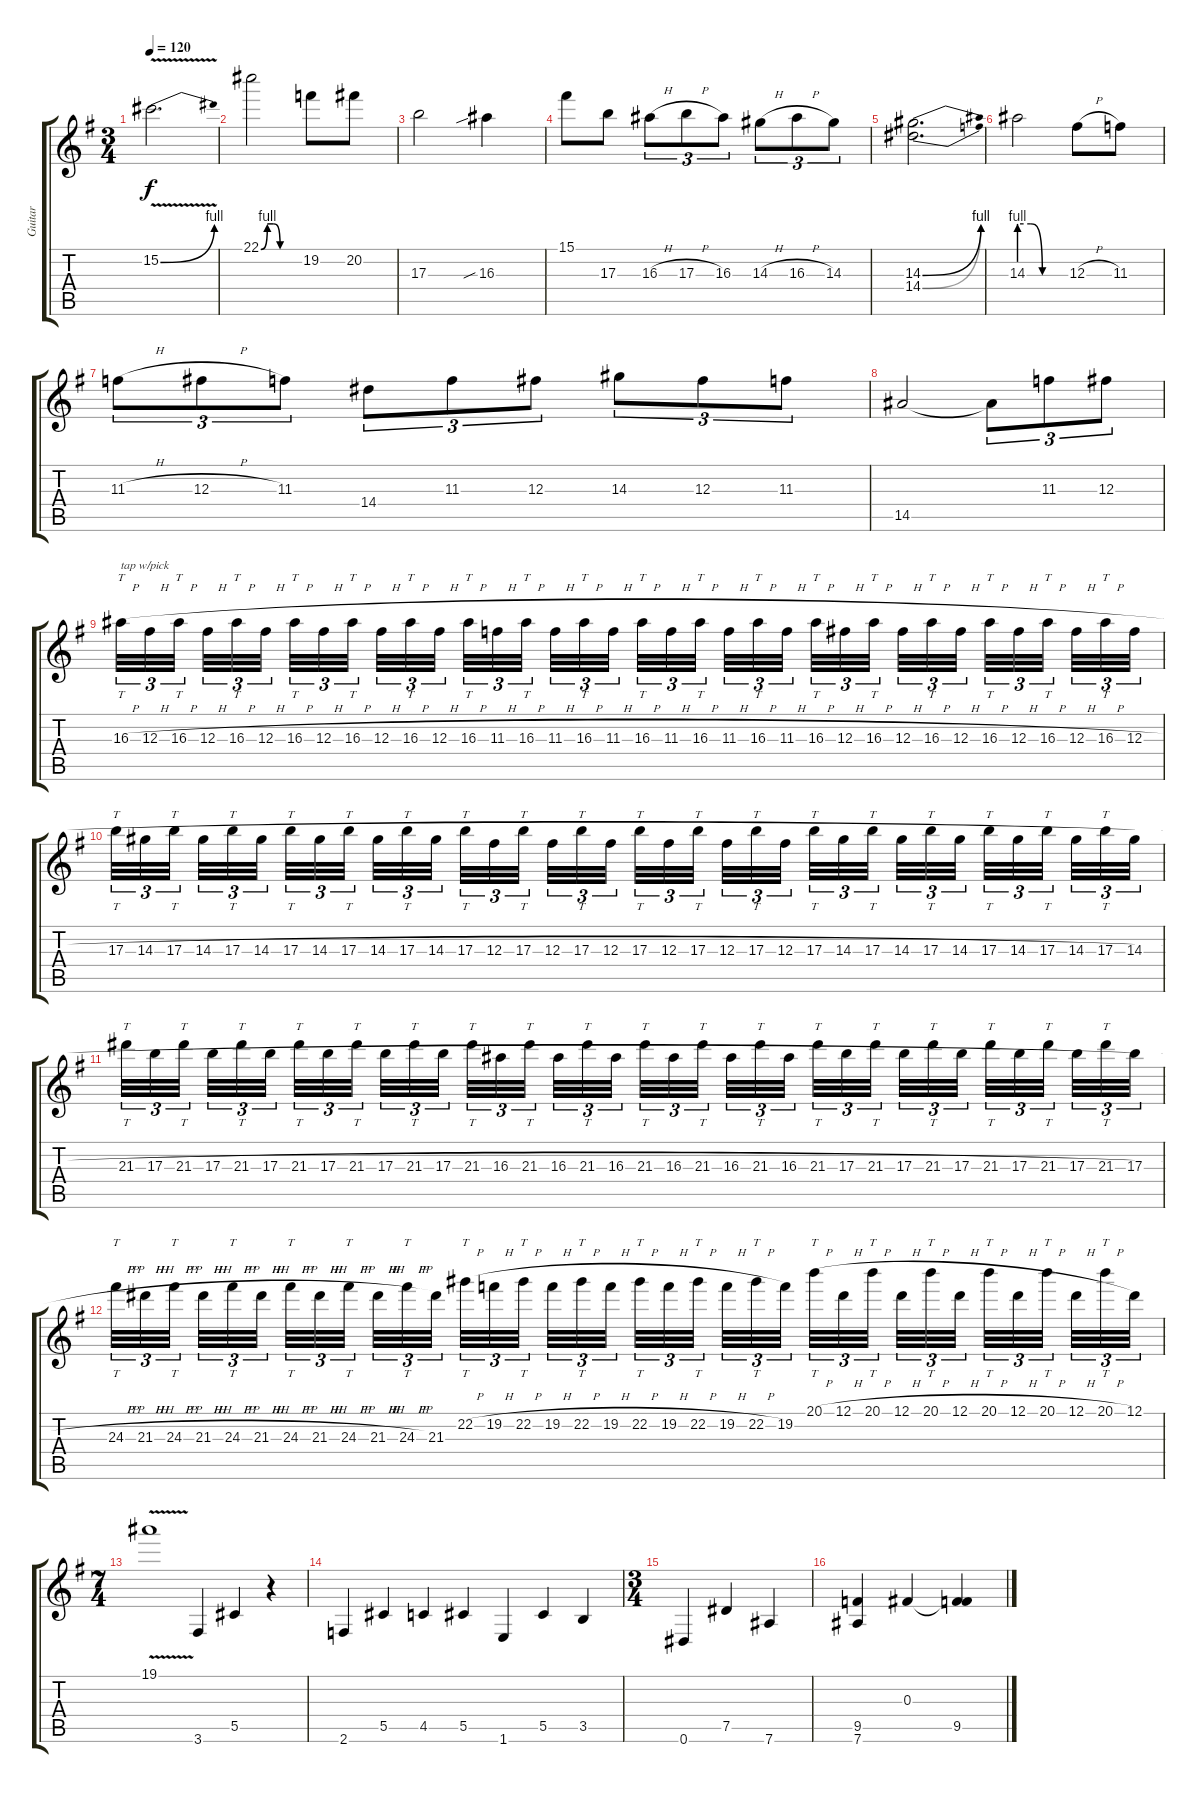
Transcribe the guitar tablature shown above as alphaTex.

\track ("Guitar" "Guitar") {instrument acousticguitarsteel}
\staff {score tabs}
\tuning (Eb4 Bb3 Gb3 Db3 Ab2 Eb2) {hide}
\ts (3 4)
\tempo 120
\clef g2
\ks g
15.2{be (bend 0 0 60 4) v}.2{d dy f} |
22.1{be (custom 0 0 10 4 20 4 30 0 60 0)}.2 19.2.8 20.2.8 |
17.3.2 16.3{sib}.4 |
15.1.8 17.3.8 16.3{h}.8{tu (3 2)} 17.3{h}.8{tu (3 2)} 16.3.8{tu (3 2)} 14.3{h}.8{tu (3 2)} 16.3{h}.8{tu (3 2)} 14.3.8{tu (3 2)} |
(14.3{be (bend 0 0 60 4)} 14.4{be (bend 0 0 60 4)}).2{d} |
14.3{be (custom 0 4 15 4 30 0 60 0)}.2 12.3{h}.8 11.3.8 |
11.3{h}.8{tu (3 2)} 12.3{h}.8{tu (3 2)} 11.3.8{tu (3 2)} 14.4.8{tu (3 2)} 11.3.8{tu (3 2)} 12.3.8{tu (3 2)} 14.3.8{tu (3 2)} 12.3.8{tu (3 2)} 11.3.8{tu (3 2)} |
14.5.2 14.5{t}.8{tu (3 2)} 11.3.8{tu (3 2)} 12.3.8{tu (3 2)} |
16.3{h}.32{tt tu (3 2) txt "tap w/pick"} 12.3{h}.32{tu (3 2)} 16.3{h}.32{tt tu (3 2) beam splitsecondary} 12.3{h}.32{tu (3 2)} 16.3{h}.32{tt tu (3 2)} 12.3{h}.32{tu (3 2) beam splitsecondary} 16.3{h}.32{tt tu (3 2)} 12.3{h}.32{tu (3 2)} 16.3{h}.32{tt tu (3 2) beam splitsecondary} 12.3{h}.32{tu (3 2)} 16.3{h}.32{tt tu (3 2)} 12.3{h}.32{tu (3 2)} 16.3{h}.32{tt tu (3 2)} 11.3{h}.32{tu (3 2)} 16.3{h}.32{tt tu (3 2) beam splitsecondary} 11.3{h}.32{tu (3 2)} 16.3{h}.32{tt tu (3 2)} 11.3{h}.32{tu (3 2) beam splitsecondary} 16.3{h}.32{tt tu (3 2)} 11.3{h}.32{tu (3 2)} 16.3{h}.32{tt tu (3 2) beam splitsecondary} 11.3{h}.32{tu (3 2)} 16.3{h}.32{tt tu (3 2)} 11.3{h}.32{tu (3 2)} 16.3{h}.32{tt tu (3 2)} 12.3{h}.32{tu (3 2)} 16.3{h}.32{tt tu (3 2) beam splitsecondary} 12.3{h}.32{tu (3 2)} 16.3{h}.32{tt tu (3 2)} 12.3{h}.32{tu (3 2) beam splitsecondary} 16.3{h}.32{tt tu (3 2)} 12.3{h}.32{tu (3 2)} 16.3{h}.32{tt tu (3 2) beam splitsecondary} 12.3{h}.32{tu (3 2)} 16.3{h}.32{tt tu (3 2)} 12.3{h}.32{tu (3 2)} |
17.3{h}.32{tt tu (3 2)} 14.3{h}.32{tu (3 2)} 17.3{h}.32{tt tu (3 2) beam splitsecondary} 14.3{h}.32{tu (3 2)} 17.3{h}.32{tt tu (3 2)} 14.3{h}.32{tu (3 2) beam splitsecondary} 17.3{h}.32{tt tu (3 2)} 14.3{h}.32{tu (3 2)} 17.3{h}.32{tt tu (3 2) beam splitsecondary} 14.3{h}.32{tu (3 2)} 17.3{h}.32{tt tu (3 2)} 14.3{h}.32{tu (3 2)} 17.3{h}.32{tt tu (3 2)} 12.3{h}.32{tu (3 2)} 17.3{h}.32{tt tu (3 2) beam splitsecondary} 12.3{h}.32{tu (3 2)} 17.3{h}.32{tt tu (3 2)} 12.3{h}.32{tu (3 2) beam splitsecondary} 17.3{h}.32{tt tu (3 2)} 12.3{h}.32{tu (3 2)} 17.3{h}.32{tt tu (3 2) beam splitsecondary} 12.3{h}.32{tu (3 2)} 17.3{h}.32{tt tu (3 2)} 12.3{h}.32{tu (3 2)} 17.3{h}.32{tt tu (3 2)} 14.3{h}.32{tu (3 2)} 17.3{h}.32{tt tu (3 2) beam splitsecondary} 14.3{h}.32{tu (3 2)} 17.3{h}.32{tt tu (3 2)} 14.3{h}.32{tu (3 2) beam splitsecondary} 17.3{h}.32{tt tu (3 2)} 14.3{h}.32{tu (3 2)} 17.3{h}.32{tt tu (3 2) beam splitsecondary} 14.3{h}.32{tu (3 2)} 17.3{h}.32{tt tu (3 2)} 14.3{h}.32{tu (3 2)} |
21.3{h}.32{tt tu (3 2)} 17.3{h}.32{tu (3 2)} 21.3{h}.32{tt tu (3 2) beam splitsecondary} 17.3{h}.32{tu (3 2)} 21.3{h}.32{tt tu (3 2)} 17.3{h}.32{tu (3 2) beam splitsecondary} 21.3{h}.32{tt tu (3 2)} 17.3{h}.32{tu (3 2)} 21.3{h}.32{tt tu (3 2) beam splitsecondary} 17.3{h}.32{tu (3 2)} 21.3{h}.32{tt tu (3 2)} 17.3{h}.32{tu (3 2)} 21.3{h}.32{tt tu (3 2)} 16.3{h}.32{tu (3 2)} 21.3{h}.32{tt tu (3 2) beam splitsecondary} 16.3{h}.32{tu (3 2)} 21.3{h}.32{tt tu (3 2)} 16.3{h}.32{tu (3 2) beam splitsecondary} 21.3{h}.32{tt tu (3 2)} 16.3{h}.32{tu (3 2)} 21.3{h}.32{tt tu (3 2) beam splitsecondary} 16.3{h}.32{tu (3 2)} 21.3{h}.32{tt tu (3 2)} 16.3{h}.32{tu (3 2)} 21.3{h}.32{tt tu (3 2)} 17.3{h}.32{tu (3 2)} 21.3{h}.32{tt tu (3 2) beam splitsecondary} 17.3{h}.32{tu (3 2)} 21.3{h}.32{tt tu (3 2)} 17.3{h}.32{tu (3 2) beam splitsecondary} 21.3{h}.32{tt tu (3 2)} 17.3{h}.32{tu (3 2)} 21.3{h}.32{tt tu (3 2) beam splitsecondary} 17.3{h}.32{tu (3 2)} 21.3{h}.32{tt tu (3 2)} 17.3{h}.32{tu (3 2)} |
24.3{h}.32{tt tu (3 2)} 21.3{h}.32{tu (3 2)} 24.3{h}.32{tt tu (3 2) beam splitsecondary} 21.3{h}.32{tu (3 2)} 24.3{h}.32{tt tu (3 2)} 21.3{h}.32{tu (3 2) beam splitsecondary} 24.3{h}.32{tt tu (3 2)} 21.3{h}.32{tu (3 2)} 24.3{h}.32{tt tu (3 2) beam splitsecondary} 21.3{h}.32{tu (3 2)} 24.3{h}.32{tt tu (3 2)} 21.3.32{tu (3 2)} 22.2{h}.32{tt tu (3 2)} 19.2{h}.32{tu (3 2)} 22.2{h}.32{tt tu (3 2) beam splitsecondary} 19.2{h}.32{tu (3 2)} 22.2{h}.32{tt tu (3 2)} 19.2{h}.32{tu (3 2) beam splitsecondary} 22.2{h}.32{tt tu (3 2)} 19.2{h}.32{tu (3 2)} 22.2{h}.32{tt tu (3 2) beam splitsecondary} 19.2{h}.32{tu (3 2)} 22.2{h}.32{tt tu (3 2)} 19.2.32{tu (3 2)} 20.1{h}.32{tt tu (3 2)} 12.1{h}.32{tu (3 2)} 20.1{h}.32{tt tu (3 2) beam splitsecondary} 12.1{h}.32{tu (3 2)} 20.1{h}.32{tt tu (3 2)} 12.1{h}.32{tu (3 2) beam splitsecondary} 20.1{h}.32{tt tu (3 2)} 12.1{h}.32{tu (3 2)} 20.1{h}.32{tt tu (3 2) beam splitsecondary} 12.1{h}.32{tu (3 2)} 20.1{h}.32{tt tu (3 2)} 12.1.32{tu (3 2)} |
\ts (7 4)
19.1{v}.1 3.6.4 5.5.4 r.4 |
2.6.4 5.5.4 4.5.4 5.5.4 1.6.4 5.5.4 3.5.4 |
\ts (3 4)
0.6.4 7.5.4 7.6.4 |
(9.5 7.6).4 0.3.4 (0.3{t} 9.5).4
